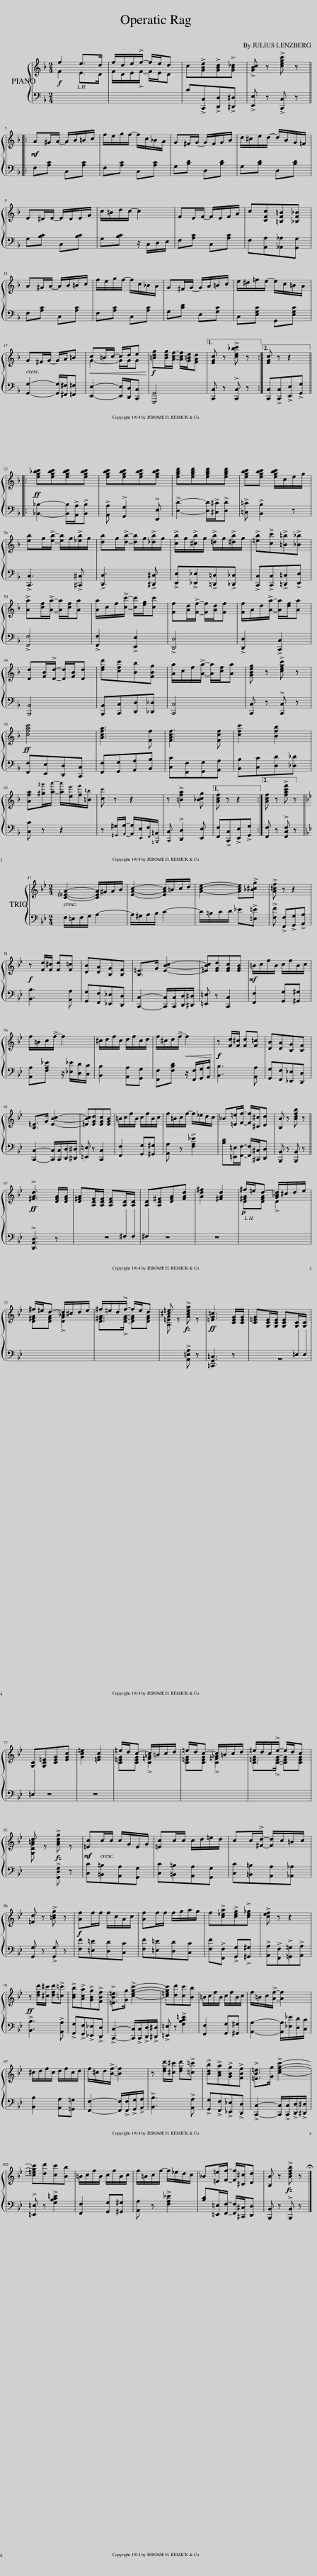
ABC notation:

X:1
%%score { ( 1 2 ) | ( 3 4 ) }
L:1/8
Q:1/4=100
M:2/4
I:linebreak $
K:F
V:1 treble
V:2 treble
V:3 bass
V:4 bass
V:1
!f! f2 e>d | f/d/e/!>!f/- f/e/d | c!>![GBe]!>![GBd]!>![GB_d] | !>![GBc] z !>![cegc'] z |:$!mf! A^G/A/- A/B/=B/c/ | %5
 f/e/g/f/- f/c/_B/A/ | G^F/G/- G/F/G/B/ | d/^c/e/d/- d/B/G/=F/ |$ E^D/E/- E/D/E/G/ | c/=B/d/c/- c2 | %10
 FE/F/- F/E/F/A/ | c[CFc][=B,F=B][_B,F_B] |$ A^G/A/- A/B/=B/c/ | f/e/g/f/- f/c/_B/A/ | G^F/G/- G/A/=B/c/ | %15
 e/^d/=f/e/- e/c/=B/A/ |$ G^F/G/- G/A/=B |!<(! c=B/c/- c/d/e!<)! |!f! [=Bdg][Bdg]/[Acf]/- [Acf]/[G=Be]/[FAd] |1 [EGc] z !>![ce_bc'] z :|2 %20
 [EGc] z z2 |:$!ff! [eg_bc'][egbc'][egbc'][egbc'] | [egbc'][egbc'][egbc'][egbc'] | [egbd'][egbd'][egbd'][egbd'] | [egbc'][egbc'] [egbc']/c/e/g/ |$ %25
 [eb]g/!>![eb]/- [eb]/g/!>![_eb]/g/ | [db]g/!>![db]/- [db]/g/!>![_db]/g/ | !>![cb]/g/!>![^cb]/g/ !>![=db]/g/!>![^db]/g/ | !>![=eb]!>![cc']!>![=B=b]!>![_B_b] |$ !>![Aa][cf]/!>![Aa]/- [Aa]/[cf]/[Aa] | %30
 [Aa]/c/f/!>![cc']/- [cc']/[eg]/[cc'] | [Ff][Ad]/!>![Ff]/- [Ff]/[Ad]/[Ff] | [Ff]/A/d/!>![Aa]/- [Aa]/[df]/[Aa] |$ [Dd][FB]/!>![Dd]/- [Dd]/[FB]/[Dd] | [dfd'][cfc'][Bb][FBg] | %35
 [Aa]/c/f/!>![Aa]/- [Aa]/[cf]/[Aa] | [GBeg] z !>![cegc'] z |$!ff! [cfac']4 | [Acfa]3 [Ff] | [FAcf]3 [Fcf] | %40
 [cfc']2 [Bfb]2 |$ [Afa][^g^g']/[aa']/- [aa']/[ee']/[ff']/[=B=b]/ | [cc'] z z2 | z !>![=Bfa]2 [_Bcg] |1 [Acf] z z2 :|2 %45
 [Acf] z !>![fac'f'] z ||$[K:Bb][M:2/4] [C!courtesy!_EA]2- [CEA]/^G/A/B/ | [EAc]2- [EAc]/=B/c/d/ | [Ace]2- [Ace]!>![_B^cg] | !>![A=cf] z z2 |$ %50
!f! z [Fd]/[F^c]/ [Fd][F=c] | [DB][DA][B,G][B,F] | [B,=E]>G [EBc]2- | [=EBc][EGd][EGc][EGB] |!mf! =B/c/f/B/ c/f/B/c/ |$ %55
 f/=B/c/!>!f/- f2 | ^c/d/f/c/ d/f/c/d/ | f/^c/d/!>!f/-!<(! f2!<)! |!f!!f! z [Fd]/[F^c]/ [Fd][F=c] | [DB][DA][B,G][B,F] |$ %60
 [B,=E]>G [EBc]2- | [=EBc][EGd][EGc][EGB] | =B/c/f/B/ c/f/B/c/ | f/=B/c/f/- f/_e/d/c/ | _B[=E=e]/[Ff]/- [Ff]/[^C^c]/[Dd] | %65
 [B,B] z [Bdfb] z ||$!ff! !>![^FAd]3 [DFA]/[DFA]/ | [D^FA][A,DF]/[A,DF]/ [A,DF][A,D]/[A,D]/ | [A,D][A,D^F][DFA][FAd] | [Ad^f]2 [^FAd]2 | %70
!p! ^f/=e/d- [G_Bd]/^c/d/e/ |$ ^f/=e/d- d/^c/d/e/ | ^f/=e/d/!>!f/- f/e/d | [^c=e] z !>![Acea] z |!ff! [=EG=c]3 [CEG]/[CEG]/ | %75
 [C=EG][G,CE]/[G,CE]/ [G,CE][G,C]/[G,C]/ |$ [G,C][G,C=E][CEG][EGc] | [Gc=e]2 [=EGc]2 | =e/d/c- c/=B/c/d/ | =e/d/c- c/=B/c/d/ | %80
 =e/d/c/!>!e/- e/d/c |$ [=Bd] z !>![GBdg] z |!mf! [=Ec]c/c/ c/G/E/G/ | [=Ec]c/c/ c/d/=e/d/ | cc/!>![^Fd]/- [Fd]/c/=B/c/ |$ %85
 [=Fd] z !>![=Bdg] z |!f! [Af]f/f/ f/c/A/c/ | [Af]f/f/ f/g/a/g/ | f!>![c_ea]!>![ceg]!>![ce_g] | !>![cef] z z2 |$ %90
!ff! z [dfd']/[^c^c']/ [dfd']!>![=c=c'] | !>![Bdb]!>![Aca]!>![GBg]!>![FBf] | !>![=EB=e]>[Gg] !>![cegc']2- | [c=egc'][dd'][cc'][Bb] | =B/c/f/B/ c/f/B/c/ | %95
 f/=B/c/!>![Af]/- [Af]2 |$ ^c/d/f/c/ d/f/c/d/ | f/^c/d/!>![Bf]/- [Bf]2 | z [dfd']/[^c^c']/ [dfd']!>![=c=c'] | !>![Bdb]!>![Aca]!>![GBg]!>![FBf] | %100
 !>![=EB=e]>[Gg] !>![cegc']2- |$ [c=egc'][dd'][cc'][Bb] | =B/c/f/B/ c/f/B/c/ | f/=B/c/f/- f/_e/d/c/ | _B[=E=e]/[Ff]/- [Ff]/[^C^c]/[Dd] | %105
 [B,B] z !>![Bdfb] z |] %106
V:2
 F2 E>D | F/D/E/!>!F/- F/E/D | x4 | x4 |:$ x4 | %5
 x4 | x4 | x4 |$ x4 | x4 | %10
 x4 | x4 |$ x4 | x4 | x4 | %15
 x4 |$ x4 | G2- G/G/G | x4 |1 x4 :|2 %20
 x4 |:$ x4 | x4 | x4 | x4 |$ %25
 x4 | x4 | x4 | x4 |$ x4 | %30
 x4 | x4 | x4 |$ x4 | x4 | %35
 x4 | x4 |$ x4 | x4 | x4 | %40
 x4 |$ x4 | x4 | x4 |1 x4 :|2 %45
 x4 ||$[K:Bb][M:2/4] x4 | x4 | x4 | x4 |$ %50
 x4 | x4 | x4 | x4 | x4 |$ %55
 x4 | x4 | x4 | x4 | x4 |$ %60
 x4 | x4 | x4 | x4 | x4 | %65
 x4 ||$ x4 | x4 | x4 | x4 | %70
 [D^FA][DFA] !>!D2 |$ [D^FA][DFA] !>![DG_B]2 | [D^FA]>!>![DFA]- [DFA][DFA] | [A,=EA] x3 | x4 | %75
 x4 |$ x4 | x4 | [C=EG][CEG] !>![C=F_A]2 | [C=EG][CEG] !>![C=F_A]2 | %80
 [C=EG]>!>![CEG]- [CEG][CEG] |$ [G,DG] x3 | x4 | x4 | x4 |$ %85
 x4 | x4 | x4 | x4 | x4 |$ %90
 x4 | x4 | x4 | x4 | x4 | %95
 x4 |$ x4 | x4 | x4 | x4 | %100
 x4 |$ x4 | x4 | x4 | x4 | %105
 x4 |] %106
V:3
 x4 | x4 | C!>![C,,C,]!>![D,,D,]!>![^D,,^D,] | !>![E,,E,] z !>![C,,C,] z |:$ F,[A,C] C,[A,C] | %5
 F,[A,C] C,[A,C] | G,[B,D] D,[B,D] | G,[B,D] D,[B,D] |$ G,[B,C] C,[B,C] | G,[B,C] z/ C,/D,/E,/ | %10
 F,[A,C] C,[A,C] | F,[A,,A,][_A,,_A,][G,,G,] |$ F,[A,C] C,[A,C] | F,[A,C] C,[A,C] | G,[CE] E,[G,C] | %15
 C,[E,G,C] G,,[E,G,C] |$ [G,,G,]2- [G,,G,]/[^F,,^F,]/[=F,,=F,] | [E,,E,]2- [E,,E,]/[D,,D,]/[C,,C,] | [G,,,G,,]4 |1 [C,,C,] z !>![C,,C,] z :|2 %20
 [C,,C,]!>![C,,C,]!>![E,,E,]!>![G,,G,] |:$ [_B,,_B,]2- [B,,B,]/!>![A,,A,]/!>![B,,B,] | !>![A,,A,] !>![G,,G,]2 !>![E,,E,] | !>![D,D]2- [D,D]/!>![^C,^C]/!>![D,D] | !>![=C,=C] !>![B,,B,]2 z |$ %25
 !>![C,,C,]3 !>![^C,,^C,] | !>![D,,D,]3 !>![^D,,^D,] | !>![E,,E,]!>![_E,,_E,]!>![=D,,=D,]!>![_D,,_D,] | !>![C,,C,]!>![C,,C,]!>![=D,,=D,]!>![E,,E,] |$ !>![F,,F,]4 | %30
 !>![F,,F,]2 !>![E,,E,]2 | !>![D,,D,]4 | !>![D,,D,]2 !>![C,,C,]2 |$ [B,,,B,,]4 | [B,,,B,,][C,,C,][D,,D,][_D,,_D,] | %35
 [C,,C,]4 | [C,,C,] z !>![C,,C,] z |$ [F,,F,][E,,E,][D,,D,][C,,C,] | [F,,F,][G,,G,][A,,A,][B,,B,] | [C,C][F,,F,][G,,G,][A,,A,] | %40
 [B,,B,][C,C][D,D][_D,_D] |$ [C,C] z z2 | z [^G,,^G,]/[A,,A,]/- [A,,A,]/[E,,E,]/[F,,F,]/[=B,,,=B,,]/ | [C,,C,] !>![D,,D,]2 [E,,E,] |1 [F,,F,]!>![C,,C,]!>![E,,E,]!>![G,,G,] :|2 %45
 [F,,F,] z !>![F,,C,F,] z ||$[K:Bb][M:2/4] F,/=E,/F,/G,/ A,2- | A,/^G,/A,/B,/ C2- | C/=B,/C/D/ _E!>![=E,=E] | !>![F,F] !>![F,,F,]!>![G,,G,]!>![A,,A,] |$ %50
 [B,,B,]3 [A,,A,] | [G,,G,][F,,F,][_E,,_E,][D,,D,] | [C,,C,]2- [C,,C,]/[C,,C,]/[D,,D,]/[^D,,^D,]/ | [=E,,=E,] z [C,,C,]2 | [F,,F,]2 [G,,G,][^G,,^G,] |$ %55
 [A,,A,][F,A,_E] z/ [_E,_E]/[D,D]/[C,C]/ | [B,,B,]2 [A,,A,][G,,G,] | [F,,F,][F,B,D] z/ [F,,F,]/[G,,G,]/[A,,A,]/ | [B,,B,]3 [A,,A,] | [G,,G,][F,,F,][_E,,_E,][D,,D,] |$ %60
 [C,,C,]2- [C,,C,]/[C,,C,]/[D,,D,]/[^D,,^D,]/ | [=E,,=E,] z [C,,C,]2 | [F,,F,]2 [G,,G,][^G,,^G,] | [A,,A,] z !>![F,A,_E]2 | [B,D][=E,,=E,]/[F,,F,]/- [F,,F,]/[^C,,^C,]/[D,,D,] | %65
 [B,,,B,,] z [B,,,B,,] z ||$ !>![D,,A,,D,]3 z | z4 | z4 | z4 | %70
 x4 |$ x4 | x4 | x2 !>![A,,=E,A,] z | [=C,,G,,=C,]3 z | %75
 z4 |$ z4 | z4 | x4 | x4 | %80
 x4 |$ x2 !>![G,,D,G,] z | [C,C][=B,,=B,][A,,A,][G,,G,] | [C,C][=B,,=B,][A,,A,][G,,G,] | [C,C][=B,,=B,][A,,A,][_A,,_A,] |$ %85
 [G,,G,] z !>![G,,G,] z | [F,F][=E,=E][D,D][C,C] | [F,F][=E,=E][D,D][C,C] | [F,F]!>![F,,F,] !>![G,,G,]!>![^G,,^G,] | !>![A,,A,]!>![F,,F,]!>![=G,,=G,]!>![A,,A,] |$ %90
 !>![B,,B,]3 !>![A,,A,] | !>![G,,G,]!>![F,,F,]!>![_E,,_E,]!>![D,,D,] | !>![C,,C,]2- [C,,C,]/!>![C,,C,]/!>![D,,D,]/!>![^D,,^D,]/ | !>![=E,,=E,] z !>![G,B,C=E]2 | [F,,F,]2 [G,,G,][^G,,^G,] | %95
 [A,,A,]2- [A,,A,]/[_E,_E]/[D,D]/[C,C]/ |$ [B,,B,]2 [A,,A,][=G,,=G,] | [F,,F,]2- [F,,F,]/!>![F,,F,]/!>![G,,G,]/!>![A,,A,]/ | !>![B,,B,]3 !>![A,,A,] | !>![G,,G,]!>![F,,F,]!>![_E,,_E,]!>![D,,D,] | %100
 !>![C,,C,]2- [C,,C,]/!>![C,,C,]/!>![D,,D,]/!>![^D,,^D,]/ |$ !>![=E,,=E,] z !>![G,B,C=E]2 | [F,,F,]2 [G,,G,][^G,,^G,] | [A,,A,] z !>![F,A,_E]2 | [B,D][=E,,=E,]/[F,,F,]/- [F,,F,]/[^C,,^C,]/[D,,D,] | %105
 [B,,,B,,] z !>![B,,,B,,] z |] %106
V:4
 x4 | x4 | x4 | x4 |:$ x4 | %5
 x4 | x4 | x4 |$ x4 | x4 | %10
 x4 | x4 |$ x4 | x4 | x4 | %15
 x4 |$ x4 | x4 | x4 |1 x4 :|2 %20
 x4 |:$ x4 | x4 | x4 | x4 |$ %25
 x4 | x4 | x4 | x4 |$ x4 | %30
 x4 | x4 | x4 |$ x4 | x4 | %35
 x4 | x4 |$ x4 | x4 | x4 | %40
 x4 |$ x4 | x4 | x4 |1 x4 :|2 %45
 x4 ||$[K:Bb][M:2/4] x4 | x4 | x4 | x4 |$ %50
 x4 | x4 | x4 | x4 | x4 |$ %55
 x4 | x4 | x4 | x4 | x4 |$ %60
 x4 | x4 | x4 | x4 | x4 | %65
 x4 ||$ x4 | x3 ^F,/F,/ | ^F, x3 | x4 | %70
 x4 |$ x4 | x4 | x4 | x4 | %75
 x3 =E,/E,/ |$ =E, x3 | x4 | x4 | x4 | %80
 x4 |$ x4 | x4 | x4 | x4 |$ %85
 x4 | x4 | x4 | x4 | x4 |$ %90
 x4 | x4 | x4 | x4 | x4 | %95
 x4 |$ x4 | x4 | x4 | x4 | %100
 x4 |$ x4 | x4 | x4 | x4 | %105
 x4 |] %106
